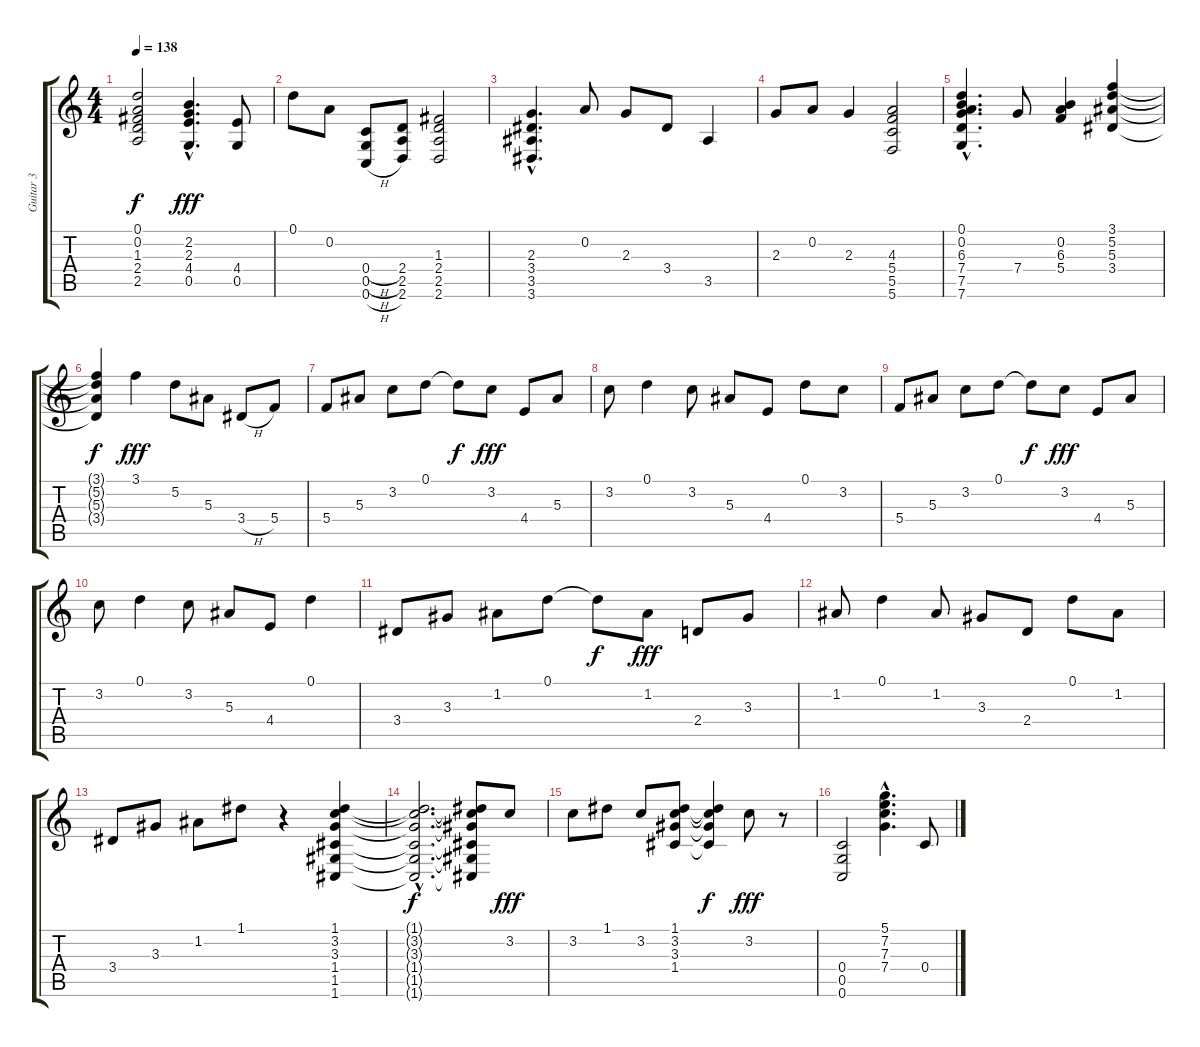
\track ("Guitar 3" "Guitar 3") {instrument distortionguitar}
\staff {score tabs}
\tuning (D4 A3 F3 C3 G2 C2) {hide}
\ts (4 4)
\tempo 138
\clef g2
\ks c
(0.1{t} 0.2{t} 1.3{t} 2.4{t} 2.5{t}).2{dy f} (2.2{hac} 2.3{hac} 4.4{hac} 0.5{hac}).4{d dy fff} (4.4 0.5).8 |
0.1.8 0.2.8 (0.4{h} 0.5{h} 0.6{h}).8 (2.4 2.5 2.6).8 (1.3 2.4 2.5 2.6).2 |
(2.3{hac} 3.4{hac} 3.5{hac} 3.6{hac}).4{d} 0.2.8 2.3.8 3.4.8 3.5.4 |
2.3.8 0.2.8 2.3.4 (4.3 5.4 5.5 5.6).2 |
(0.1{hac} 0.2{hac} 6.3{hac} 7.4{hac} 7.5{hac} 7.6{hac}).4{d} 7.4.8 (0.2 6.3 5.4).4 (3.1 5.2 5.3 3.4).4 |
(3.1{t} 5.2{t} 5.3{t} 3.4{t}).4{dy f} 3.1.4{dy fff} 5.2.8 5.3.8 3.4{h}.8 5.4.8 |
5.4.8 5.3.8 3.2.8 0.1.8 0.1{t}.8{dy f} 3.2.8{dy fff} 4.4.8 5.3.8 |
3.2.8 0.1.4 3.2.8 5.3.8 4.4.8 0.1.8 3.2.8 |
5.4.8 5.3.8 3.2.8 0.1.8 0.1{t}.8{dy f} 3.2.8{dy fff} 4.4.8 5.3.8 |
3.2.8 0.1.4 3.2.8 5.3.8 4.4.8 0.1.4 |
3.4.8 3.3.8 1.2.8 0.1.8 0.1{t}.8{dy f} 1.2.8{dy fff} 2.4.8 3.3.8 |
1.2.8 0.1.4 1.2.8 3.3.8 2.4.8 0.1.8 1.2.8 |
3.4.8 3.3.8 1.2.8 1.1.8 r.4 (1.1 3.2 3.3 1.4 1.5 1.6).4 |
(1.1{hac t} 3.2{hac t} 3.3{hac t} 1.4{hac t} 1.5{hac t} 1.6{hac t}).2{d dy f} (1.1{t} 3.2{t} 3.3{t} 1.4{t} 1.5{t} 1.6{t}).8 3.2.8{dy fff} |
3.2.8 1.1.8 3.2.8 (1.1 3.2 3.3 1.4).8 (1.1{t} 3.2{t} 3.3{t} 1.4{t}).4{dy f} 3.2.8{dy fff} r.8 |
(0.4 0.5 0.6).2 (5.1{hac} 7.2{hac} 7.3{hac} 7.4{hac}).4{d} 0.4.8
